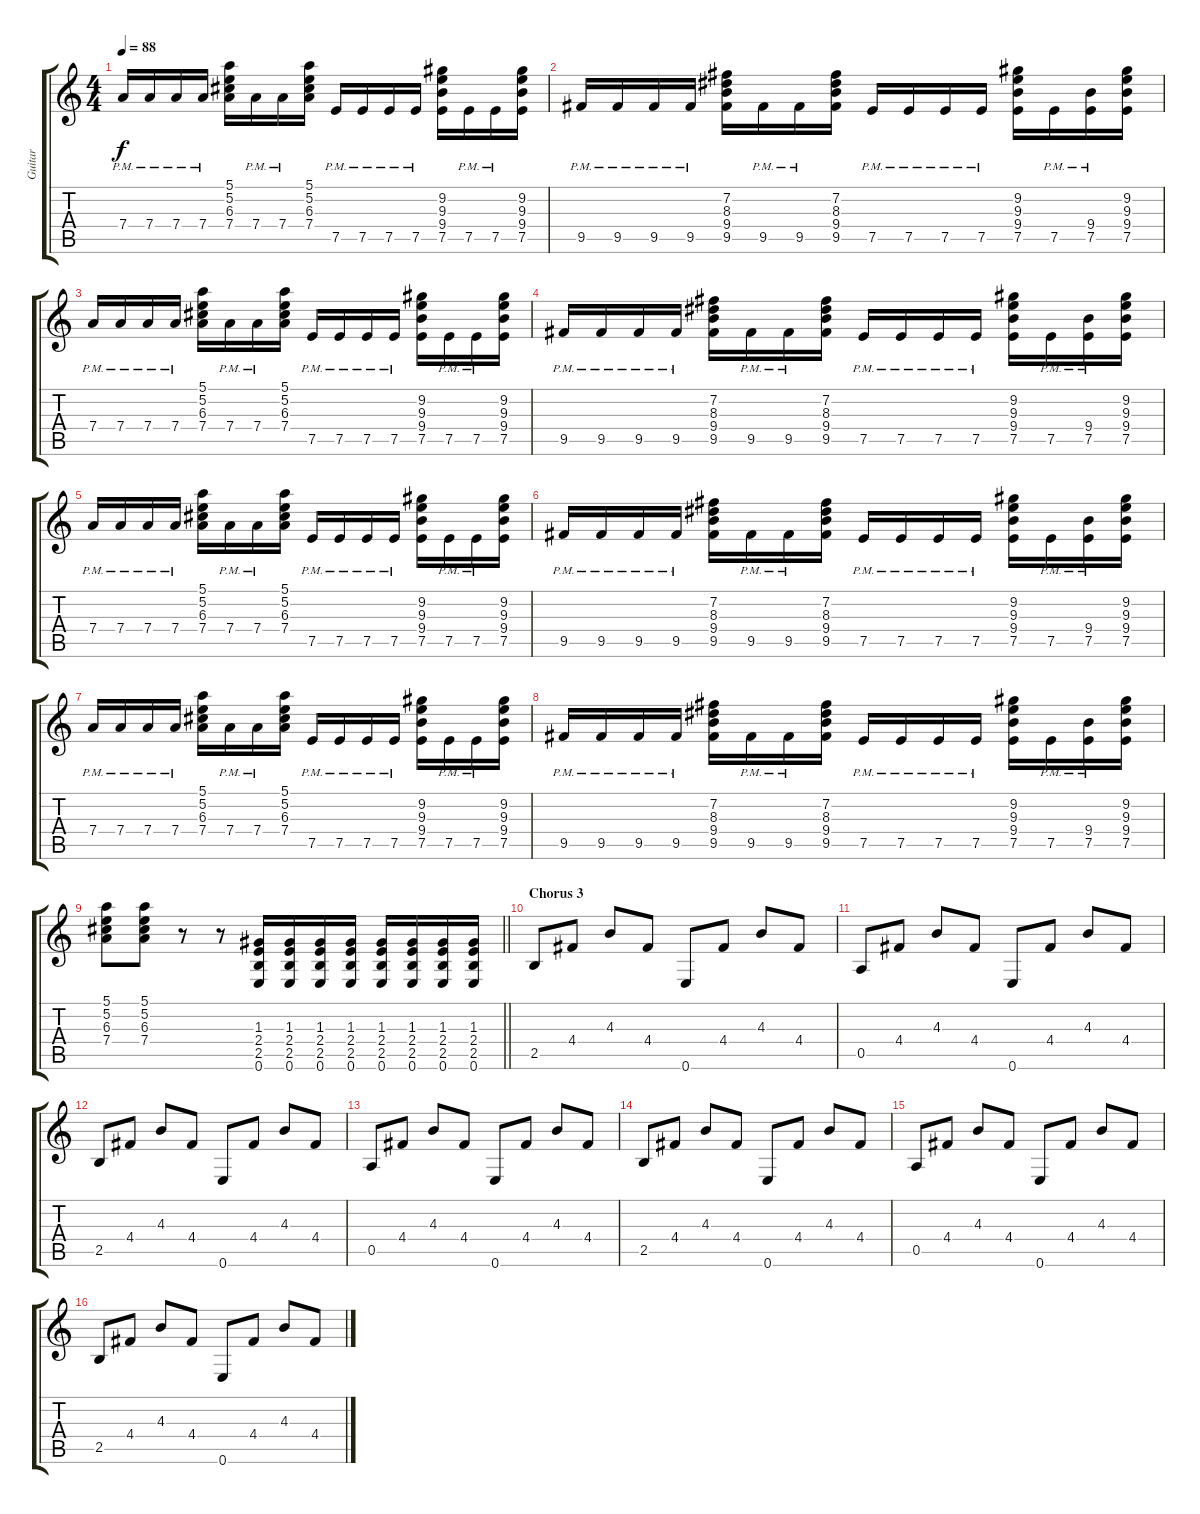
\track ("Guitar" "Guitar") {instrument electricguitarclean}
\staff {score tabs}
\tuning (E4 B3 G3 D3 A2 E2) {hide}
\ts (4 4)
\tempo 88
\clef g2
\ks c
7.4{pm}.16{dy f} 7.4{pm}.16 7.4{pm}.16 7.4{pm}.16 (5.1 5.2 6.3 7.4).16 7.4{pm}.16 7.4{pm}.16 (5.1 5.2 6.3 7.4).16 7.5{pm}.16 7.5{pm}.16 7.5{pm}.16 7.5{pm}.16 (9.2 9.3 9.4 7.5).16 7.5{pm}.16 7.5{pm}.16 (9.2 9.3 9.4 7.5).16 |
9.5{pm}.16 9.5{pm}.16 9.5{pm}.16 9.5{pm}.16 (7.2 8.3 9.4 9.5).16 9.5{pm}.16 9.5{pm}.16 (7.2 8.3 9.4 9.5).16 7.5{pm}.16 7.5{pm}.16 7.5{pm}.16 7.5{pm}.16 (9.2 9.3 9.4 7.5).16 7.5{pm}.16 (9.4 7.5{pm}).16 (9.2 9.3 9.4 7.5).16 |
7.4{pm}.16 7.4{pm}.16 7.4{pm}.16 7.4{pm}.16 (5.1 5.2 6.3 7.4).16 7.4{pm}.16 7.4{pm}.16 (5.1 5.2 6.3 7.4).16 7.5{pm}.16 7.5{pm}.16 7.5{pm}.16 7.5{pm}.16 (9.2 9.3 9.4 7.5).16 7.5{pm}.16 7.5{pm}.16 (9.2 9.3 9.4 7.5).16 |
9.5{pm}.16 9.5{pm}.16 9.5{pm}.16 9.5{pm}.16 (7.2 8.3 9.4 9.5).16 9.5{pm}.16 9.5{pm}.16 (7.2 8.3 9.4 9.5).16 7.5{pm}.16 7.5{pm}.16 7.5{pm}.16 7.5{pm}.16 (9.2 9.3 9.4 7.5).16 7.5{pm}.16 (9.4 7.5{pm}).16 (9.2 9.3 9.4 7.5).16 |
7.4{pm}.16 7.4{pm}.16 7.4{pm}.16 7.4{pm}.16 (5.1 5.2 6.3 7.4).16 7.4{pm}.16 7.4{pm}.16 (5.1 5.2 6.3 7.4).16 7.5{pm}.16 7.5{pm}.16 7.5{pm}.16 7.5{pm}.16 (9.2 9.3 9.4 7.5).16 7.5{pm}.16 7.5{pm}.16 (9.2 9.3 9.4 7.5).16 |
9.5{pm}.16 9.5{pm}.16 9.5{pm}.16 9.5{pm}.16 (7.2 8.3 9.4 9.5).16 9.5{pm}.16 9.5{pm}.16 (7.2 8.3 9.4 9.5).16 7.5{pm}.16 7.5{pm}.16 7.5{pm}.16 7.5{pm}.16 (9.2 9.3 9.4 7.5).16 7.5{pm}.16 (9.4 7.5{pm}).16 (9.2 9.3 9.4 7.5).16 |
7.4{pm}.16 7.4{pm}.16 7.4{pm}.16 7.4{pm}.16 (5.1 5.2 6.3 7.4).16 7.4{pm}.16 7.4{pm}.16 (5.1 5.2 6.3 7.4).16 7.5{pm}.16 7.5{pm}.16 7.5{pm}.16 7.5{pm}.16 (9.2 9.3 9.4 7.5).16 7.5{pm}.16 7.5{pm}.16 (9.2 9.3 9.4 7.5).16 |
9.5{pm}.16 9.5{pm}.16 9.5{pm}.16 9.5{pm}.16 (7.2 8.3 9.4 9.5).16 9.5{pm}.16 9.5{pm}.16 (7.2 8.3 9.4 9.5).16 7.5{pm}.16 7.5{pm}.16 7.5{pm}.16 7.5{pm}.16 (9.2 9.3 9.4 7.5).16 7.5{pm}.16 (9.4 7.5{pm}).16 (9.2 9.3 9.4 7.5).16 |
\barLineRight lightlight
(5.1 5.2 6.3 7.4).8{volume 12} (5.1 5.2 6.3 7.4).8 r.8 r.8 (1.3 2.4 2.5 0.6).16 (1.3 2.4 2.5 0.6).16 (1.3 2.4 2.5 0.6).16 (1.3 2.4 2.5 0.6).16 (1.3 2.4 2.5 0.6).16 (1.3 2.4 2.5 0.6).16 (1.3 2.4 2.5 0.6).16 (1.3 2.4 2.5 0.6).16 |
\section ("" "Chorus 3")
2.5.8 4.4.8 4.3.8 4.4.8 0.6.8 4.4.8 4.3.8 4.4.8 |
0.5.8 4.4.8 4.3.8 4.4.8 0.6.8 4.4.8 4.3.8 4.4.8 |
2.5.8 4.4.8 4.3.8 4.4.8 0.6.8 4.4.8 4.3.8 4.4.8 |
0.5.8 4.4.8 4.3.8 4.4.8 0.6.8 4.4.8 4.3.8 4.4.8 |
2.5.8 4.4.8 4.3.8 4.4.8 0.6.8 4.4.8 4.3.8 4.4.8 |
0.5.8 4.4.8 4.3.8 4.4.8 0.6.8 4.4.8 4.3.8 4.4.8 |
2.5.8 4.4.8 4.3.8 4.4.8 0.6.8 4.4.8 4.3.8 4.4.8
